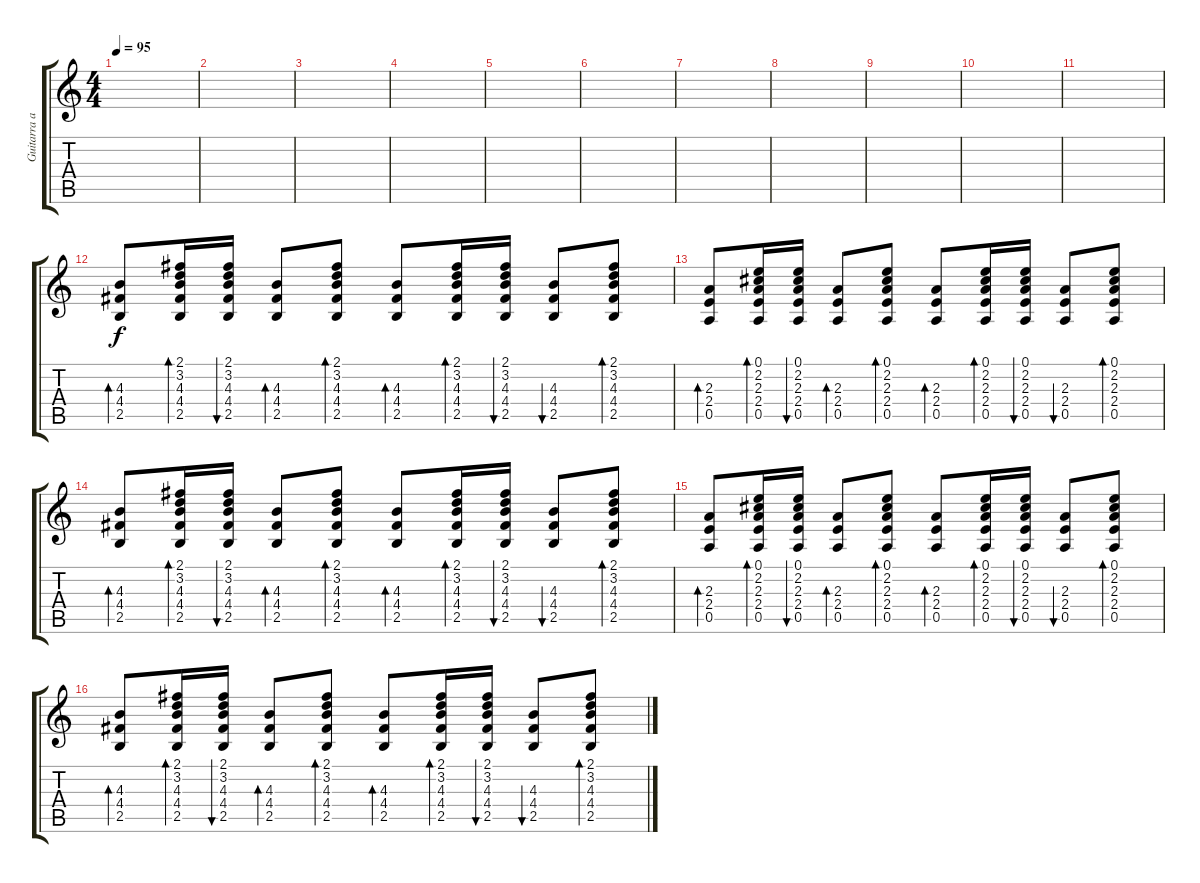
\track ("Guitarra acustica" "Guitarra a") {instrument acousticguitarsteel}
\staff {score tabs}
\tuning (E4 B3 G3 D3 A2 E2) {hide}
\ts (4 4)
\tempo 95
\clef g2
\ks c
|
|
|
|
|
|
|
|
|
|
|
(4.3 4.4 2.5).8{bd 60} (2.1 3.2 4.3 4.4 2.5).16{bd 60} (2.1 3.2 4.3 4.4 2.5).16{bu 60} (4.3 4.4 2.5).8{bd 60} (2.1 3.2 4.3 4.4 2.5).8{bd 60} (4.3 4.4 2.5).8{bd 60} (2.1 3.2 4.3 4.4 2.5).16{bd 60} (2.1 3.2 4.3 4.4 2.5).16{bu 60} (4.3 4.4 2.5).8{bu 60} (2.1 3.2 4.3 4.4 2.5).8{bd 60} |
(2.3 2.4 0.5).8{bd 60} (0.1 2.2 2.3 2.4 0.5).16{bd 60} (0.1 2.2 2.3 2.4 0.5).16{bu 60} (2.3 2.4 0.5).8{bd 60} (0.1 2.2 2.3 2.4 0.5).8{bd 60} (2.3 2.4 0.5).8{bd 60} (0.1 2.2 2.3 2.4 0.5).16{bd 60} (0.1 2.2 2.3 2.4 0.5).16{bu 60} (2.3 2.4 0.5).8{bu 60} (0.1 2.2 2.3 2.4 0.5).8{bd 60} |
(4.3 4.4 2.5).8{bd 60} (2.1 3.2 4.3 4.4 2.5).16{bd 60} (2.1 3.2 4.3 4.4 2.5).16{bu 60} (4.3 4.4 2.5).8{bd 60} (2.1 3.2 4.3 4.4 2.5).8{bd 60} (4.3 4.4 2.5).8{bd 60} (2.1 3.2 4.3 4.4 2.5).16{bd 60} (2.1 3.2 4.3 4.4 2.5).16{bu 60} (4.3 4.4 2.5).8{bu 60} (2.1 3.2 4.3 4.4 2.5).8{bd 60} |
(2.3 2.4 0.5).8{bd 60} (0.1 2.2 2.3 2.4 0.5).16{bd 60} (0.1 2.2 2.3 2.4 0.5).16{bu 60} (2.3 2.4 0.5).8{bd 60} (0.1 2.2 2.3 2.4 0.5).8{bd 60} (2.3 2.4 0.5).8{bd 60} (0.1 2.2 2.3 2.4 0.5).16{bd 60} (0.1 2.2 2.3 2.4 0.5).16{bu 60} (2.3 2.4 0.5).8{bu 60} (0.1 2.2 2.3 2.4 0.5).8{bd 60} |
(4.3 4.4 2.5).8{bd 60} (2.1 3.2 4.3 4.4 2.5).16{bd 60} (2.1 3.2 4.3 4.4 2.5).16{bu 60} (4.3 4.4 2.5).8{bd 60} (2.1 3.2 4.3 4.4 2.5).8{bd 60} (4.3 4.4 2.5).8{bd 60} (2.1 3.2 4.3 4.4 2.5).16{bd 60} (2.1 3.2 4.3 4.4 2.5).16{bu 60} (4.3 4.4 2.5).8{bu 60} (2.1 3.2 4.3 4.4 2.5).8{bd 60}
